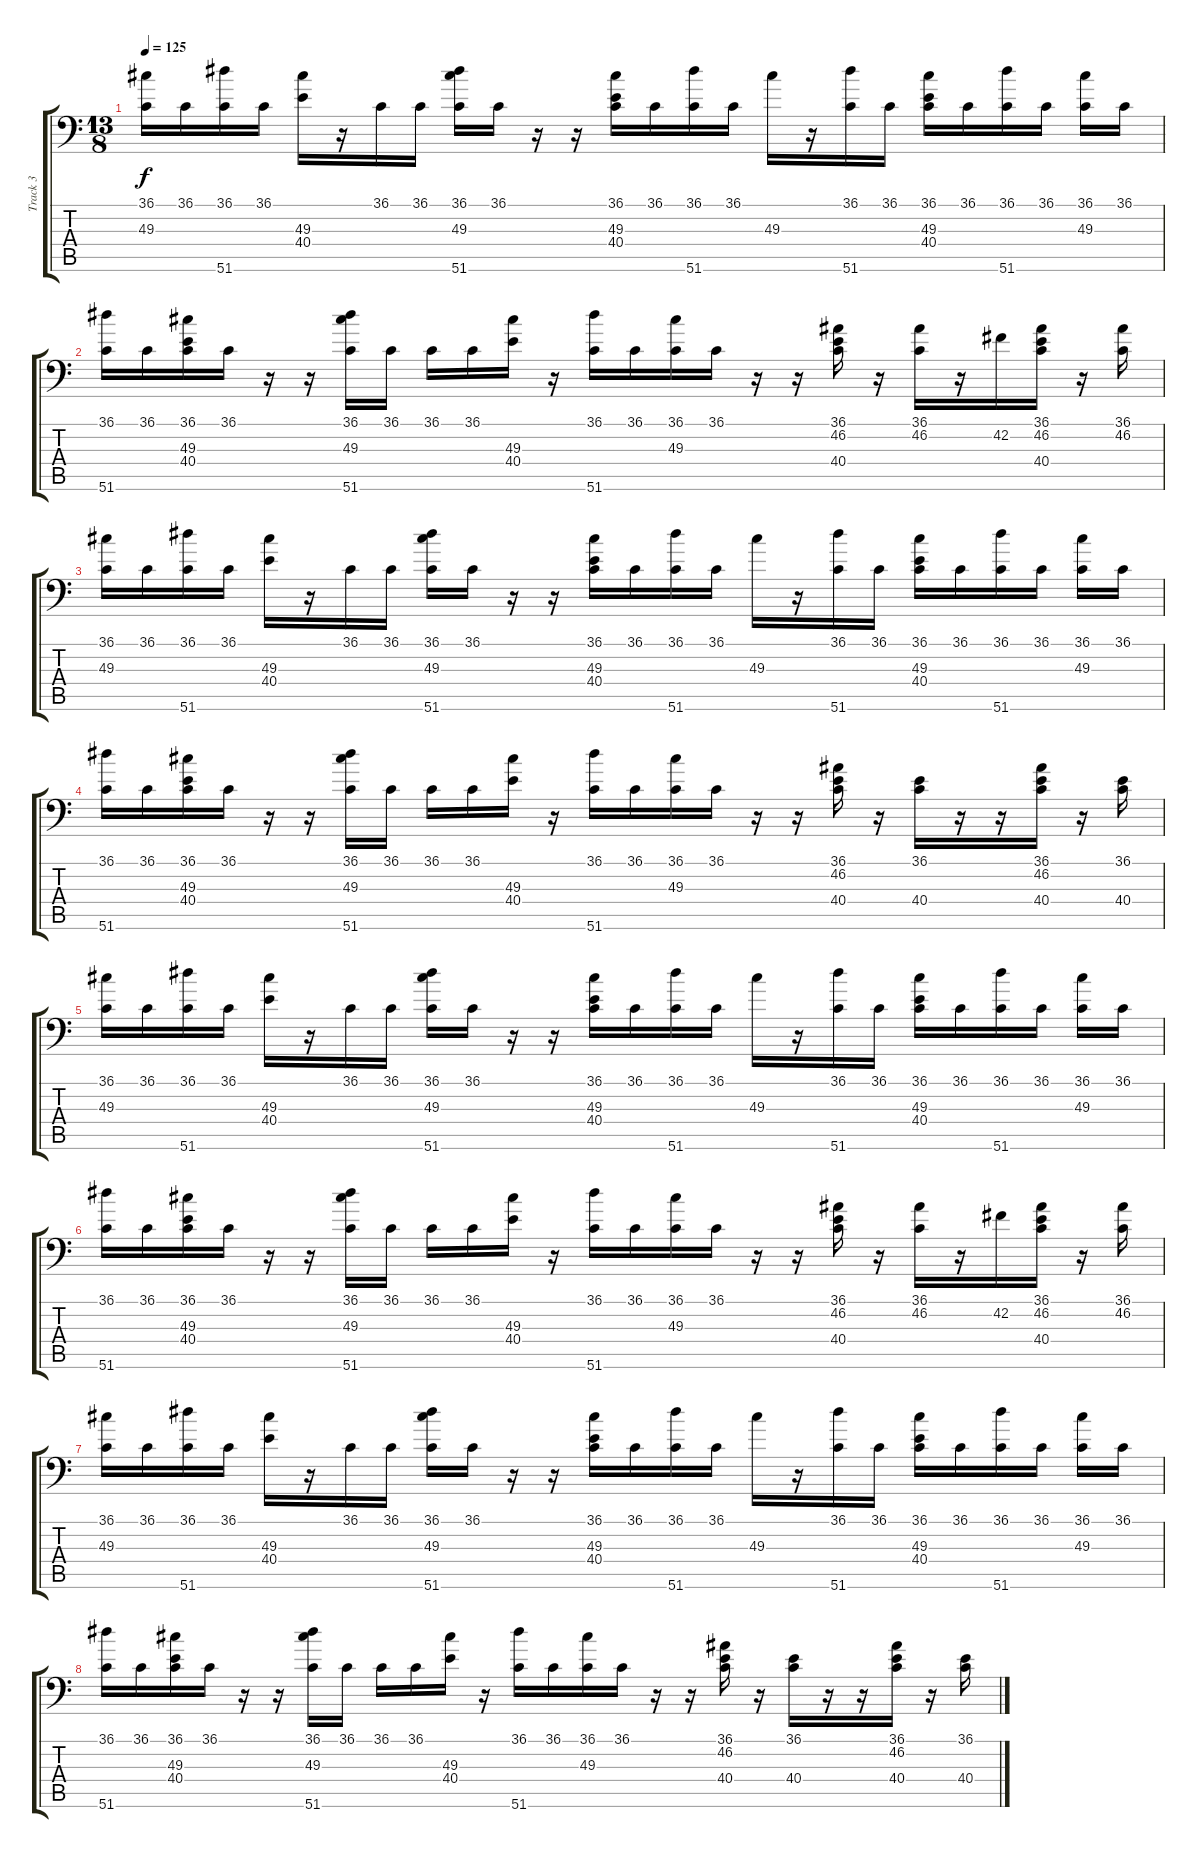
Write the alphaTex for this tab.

\track ("Track 3" "Track 3") {instrument acousticgrandpiano}
\staff {score tabs}
\tuning (C-1 C-1 C-1 C-1 C-1 C-1) {hide}
\ts (13 8)
\tempo 125
\clef f4
\ks c
(36.1 49.3).16{dy f} 36.1.16 (36.1 51.6).16 36.1.16 (49.3 40.4).16 r.16 36.1.16 36.1.16 (36.1 49.3 51.6).16 36.1.16 r.16 r.16 (36.1 49.3 40.4).16 36.1.16 (36.1 51.6).16 36.1.16 49.3.16 r.16 (36.1 51.6).16 36.1.16 (36.1 49.3 40.4).16 36.1.16 (36.1 51.6).16 36.1.16 (36.1 49.3).16 36.1.16 |
(36.1 51.6).16 36.1.16 (36.1 49.3 40.4).16 36.1.16 r.16 r.16 (36.1 49.3 51.6).16 36.1.16 36.1.16 36.1.16 (49.3 40.4).16 r.16 (36.1 51.6).16 36.1.16 (36.1 49.3).16 36.1.16 r.16 r.16 (36.1 46.2 40.4).16 r.16 (36.1 46.2).16 r.16 42.2.16 (36.1 46.2 40.4).16 r.16 (36.1 46.2).16 |
(36.1 49.3).16 36.1.16 (36.1 51.6).16 36.1.16 (49.3 40.4).16 r.16 36.1.16 36.1.16 (36.1 49.3 51.6).16 36.1.16 r.16 r.16 (36.1 49.3 40.4).16 36.1.16 (36.1 51.6).16 36.1.16 49.3.16 r.16 (36.1 51.6).16 36.1.16 (36.1 49.3 40.4).16 36.1.16 (36.1 51.6).16 36.1.16 (36.1 49.3).16 36.1.16 |
(36.1 51.6).16 36.1.16 (36.1 49.3 40.4).16 36.1.16 r.16 r.16 (36.1 49.3 51.6).16 36.1.16 36.1.16 36.1.16 (49.3 40.4).16 r.16 (36.1 51.6).16 36.1.16 (36.1 49.3).16 36.1.16 r.16 r.16 (36.1 46.2 40.4).16 r.16 (36.1 40.4).16 r.16 r.16 (36.1 46.2 40.4).16 r.16 (36.1 40.4).16 |
(36.1 49.3).16 36.1.16 (36.1 51.6).16 36.1.16 (49.3 40.4).16 r.16 36.1.16 36.1.16 (36.1 49.3 51.6).16 36.1.16 r.16 r.16 (36.1 49.3 40.4).16 36.1.16 (36.1 51.6).16 36.1.16 49.3.16 r.16 (36.1 51.6).16 36.1.16 (36.1 49.3 40.4).16 36.1.16 (36.1 51.6).16 36.1.16 (36.1 49.3).16 36.1.16 |
(36.1 51.6).16 36.1.16 (36.1 49.3 40.4).16 36.1.16 r.16 r.16 (36.1 49.3 51.6).16 36.1.16 36.1.16 36.1.16 (49.3 40.4).16 r.16 (36.1 51.6).16 36.1.16 (36.1 49.3).16 36.1.16 r.16 r.16 (36.1 46.2 40.4).16 r.16 (36.1 46.2).16 r.16 42.2.16 (36.1 46.2 40.4).16 r.16 (36.1 46.2).16 |
(36.1 49.3).16 36.1.16 (36.1 51.6).16 36.1.16 (49.3 40.4).16 r.16 36.1.16 36.1.16 (36.1 49.3 51.6).16 36.1.16 r.16 r.16 (36.1 49.3 40.4).16 36.1.16 (36.1 51.6).16 36.1.16 49.3.16 r.16 (36.1 51.6).16 36.1.16 (36.1 49.3 40.4).16 36.1.16 (36.1 51.6).16 36.1.16 (36.1 49.3).16 36.1.16 |
(36.1 51.6).16 36.1.16 (36.1 49.3 40.4).16 36.1.16 r.16 r.16 (36.1 49.3 51.6).16 36.1.16 36.1.16 36.1.16 (49.3 40.4).16 r.16 (36.1 51.6).16 36.1.16 (36.1 49.3).16 36.1.16 r.16 r.16 (36.1 46.2 40.4).16 r.16 (36.1 40.4).16 r.16 r.16 (36.1 46.2 40.4).16 r.16 (36.1 40.4).16
